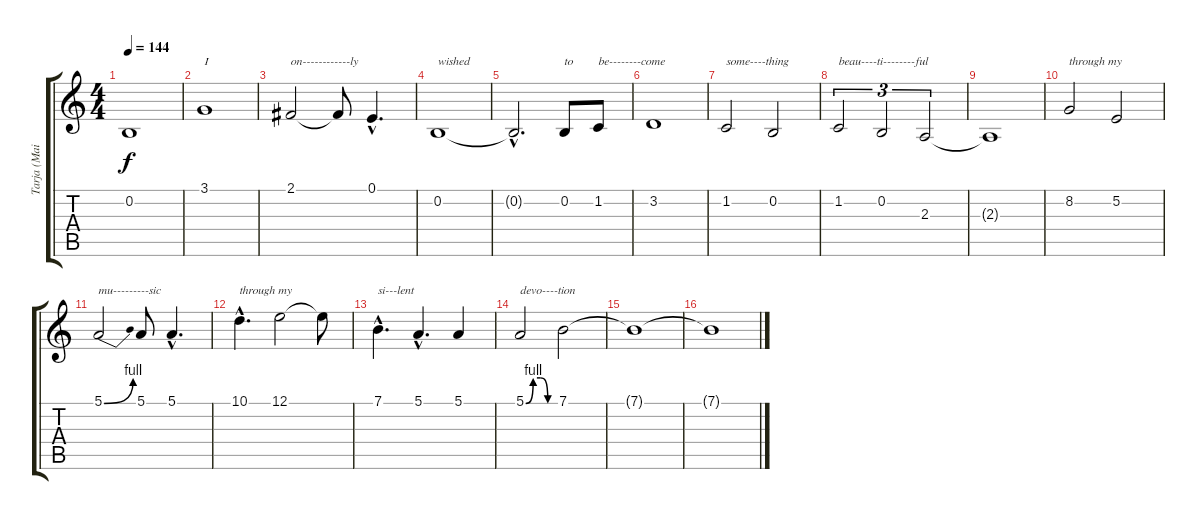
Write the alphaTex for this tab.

\track ("Tarja (Main Vocals)" "Tarja (Mai") {instrument lead6voice}
\staff {score tabs}
\tuning (E4 B3 G3 D3 A2 E2) {hide}
\ts (4 4)
\tempo 144
\clef g2
\ks c
0.2{t}.1{dy f} |
3.1.1{txt "I"} |
2.1.2{txt "on------------ly"} 2.1{t}.8 0.1{hac}.4{d} |
0.2.1{txt "wished"} |
0.2{hac t}.2{d} 0.2.8{txt "to"} 1.2.8{txt "be--------come"} |
3.2.1 |
1.2.2{txt "some----thing"} 0.2.2 |
1.2.2{tu (3 2) txt "beau----ti--------ful"} 0.2.2{tu (3 2)} 2.3.2{tu (3 2)} |
2.3{t}.1 |
8.2.2{txt "through my"} 5.2.2 |
5.1{be (bend 0 0 60 4)}.2{txt "mu---------sic"} 5.1.8 5.1{hac}.4{d} |
10.1{hac}.4{d txt "through my"} 12.1.2 12.1{t}.8 |
7.1{hac}.4{d txt "si---lent"} 5.1{hac}.4{d} 5.1.4 |
5.1{be (custom 0 0 15 4 30 4 45 0 60 0)}.2{txt "devo----tion"} 7.1.2 |
7.1{t}.1 |
7.1{t}.1
